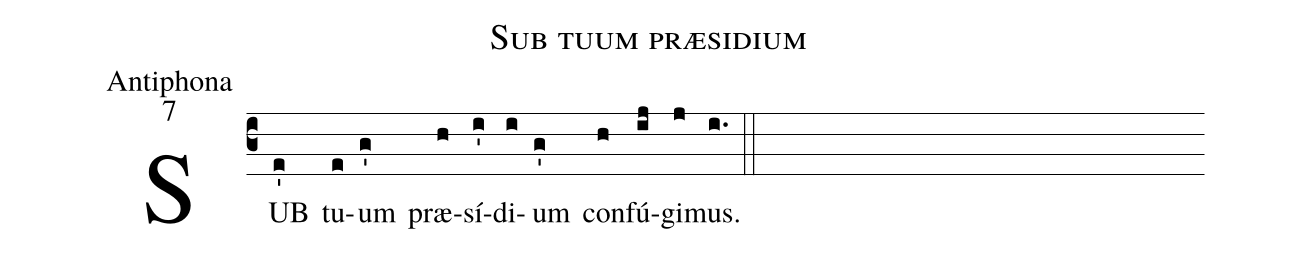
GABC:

name:Sub tuum præsidium;
office-part:Antiphona;
mode:7;
%%
(c3) SUB(e') tu(e)um(g') præ(h)sí(i')di(i)um(g') con(h)fú(ij)gi(j)mus.(i.) (::)
%%<eu>E(i) u(i) o(j) u(i) a(h) e.</eu>(gf..) (::)
